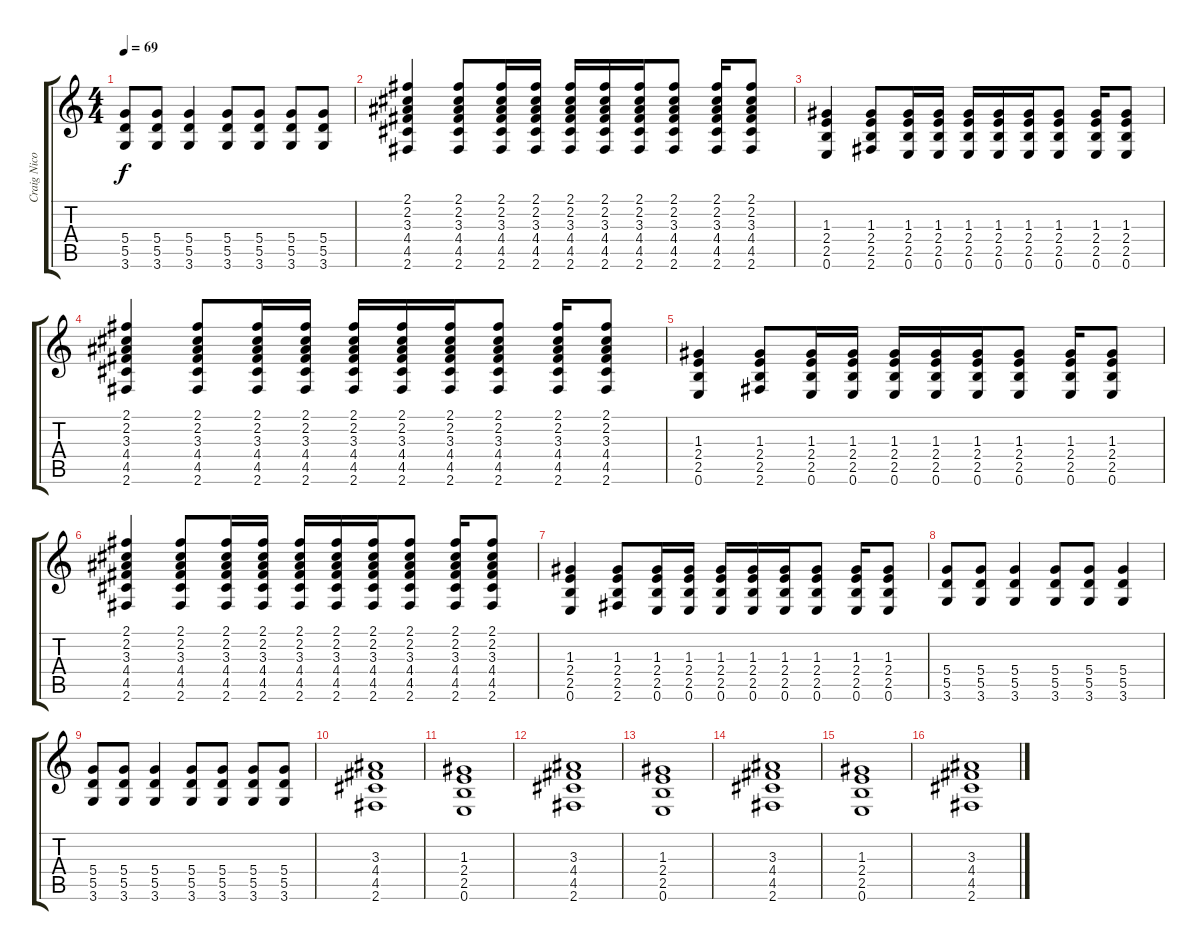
\track ("Craig Nicolls" "Craig Nico") {instrument distortionguitar}
\staff {score tabs}
\tuning (E4 B3 G3 D3 A2 E2) {hide}
\ts (4 4)
\tempo 69
\clef g2
\ks c
(5.4 5.5 3.6).8{dy f} (5.4 5.5 3.6).8 (5.4 5.5 3.6).4 (5.4 5.5 3.6).8 (5.4 5.5 3.6).8 (5.4 5.5 3.6).8 (5.4 5.5 3.6).8 |
(2.1 2.2 3.3 4.4 4.5 2.6).4{volume 11 instrument electricguitarclean} (2.1 2.2 3.3 4.4 4.5 2.6).8 (2.1 2.2 3.3 4.4 4.5 2.6).16 (2.1 2.2 3.3 4.4 4.5 2.6).16 (2.1 2.2 3.3 4.4 4.5 2.6).16 (2.1 2.2 3.3 4.4 4.5 2.6).16 (2.1 2.2 3.3 4.4 4.5 2.6).16 (2.1 2.2 3.3 4.4 4.5 2.6).8 (2.1 2.2 3.3 4.4 4.5 2.6).16 (2.1 2.2 3.3 4.4 4.5 2.6).8 |
(1.3 2.4 2.5 0.6).4 (1.3 2.4 2.5 2.6).8 (1.3 2.4 2.5 0.6).16 (1.3 2.4 2.5 0.6).16 (1.3 2.4 2.5 0.6).16 (1.3 2.4 2.5 0.6).16 (1.3 2.4 2.5 0.6).16 (1.3 2.4 2.5 0.6).8 (1.3 2.4 2.5 0.6).16 (1.3 2.4 2.5 0.6).8 |
(2.1 2.2 3.3 4.4 4.5 2.6).4 (2.1 2.2 3.3 4.4 4.5 2.6).8 (2.1 2.2 3.3 4.4 4.5 2.6).16 (2.1 2.2 3.3 4.4 4.5 2.6).16 (2.1 2.2 3.3 4.4 4.5 2.6).16 (2.1 2.2 3.3 4.4 4.5 2.6).16 (2.1 2.2 3.3 4.4 4.5 2.6).16 (2.1 2.2 3.3 4.4 4.5 2.6).8 (2.1 2.2 3.3 4.4 4.5 2.6).16 (2.1 2.2 3.3 4.4 4.5 2.6).8 |
(1.3 2.4 2.5 0.6).4 (1.3 2.4 2.5 2.6).8 (1.3 2.4 2.5 0.6).16 (1.3 2.4 2.5 0.6).16 (1.3 2.4 2.5 0.6).16 (1.3 2.4 2.5 0.6).16 (1.3 2.4 2.5 0.6).16 (1.3 2.4 2.5 0.6).8 (1.3 2.4 2.5 0.6).16 (1.3 2.4 2.5 0.6).8 |
(2.1 2.2 3.3 4.4 4.5 2.6).4 (2.1 2.2 3.3 4.4 4.5 2.6).8 (2.1 2.2 3.3 4.4 4.5 2.6).16 (2.1 2.2 3.3 4.4 4.5 2.6).16 (2.1 2.2 3.3 4.4 4.5 2.6).16 (2.1 2.2 3.3 4.4 4.5 2.6).16 (2.1 2.2 3.3 4.4 4.5 2.6).16 (2.1 2.2 3.3 4.4 4.5 2.6).8 (2.1 2.2 3.3 4.4 4.5 2.6).16 (2.1 2.2 3.3 4.4 4.5 2.6).8 |
(1.3 2.4 2.5 0.6).4 (1.3 2.4 2.5 2.6).8 (1.3 2.4 2.5 0.6).16 (1.3 2.4 2.5 0.6).16 (1.3 2.4 2.5 0.6).16 (1.3 2.4 2.5 0.6).16 (1.3 2.4 2.5 0.6).16 (1.3 2.4 2.5 0.6).8 (1.3 2.4 2.5 0.6).16 (1.3 2.4 2.5 0.6).8 |
(5.4 5.5 3.6).8{volume 16 instrument distortionguitar} (5.4 5.5 3.6).8 (5.4 5.5 3.6).4 (5.4 5.5 3.6).8 (5.4 5.5 3.6).8 (5.4 5.5 3.6).4 |
(5.4 5.5 3.6).8 (5.4 5.5 3.6).8 (5.4 5.5 3.6).4 (5.4 5.5 3.6).8 (5.4 5.5 3.6).8 (5.4 5.5 3.6).8 (5.4 5.5 3.6).8 |
(3.3 4.4 4.5 2.6).1 |
(1.3 2.4 2.5 0.6).1 |
(3.3 4.4 4.5 2.6).1 |
(1.3 2.4 2.5 0.6).1 |
(3.3 4.4 4.5 2.6).1 |
(1.3 2.4 2.5 0.6).1 |
(3.3 4.4 4.5 2.6).1
